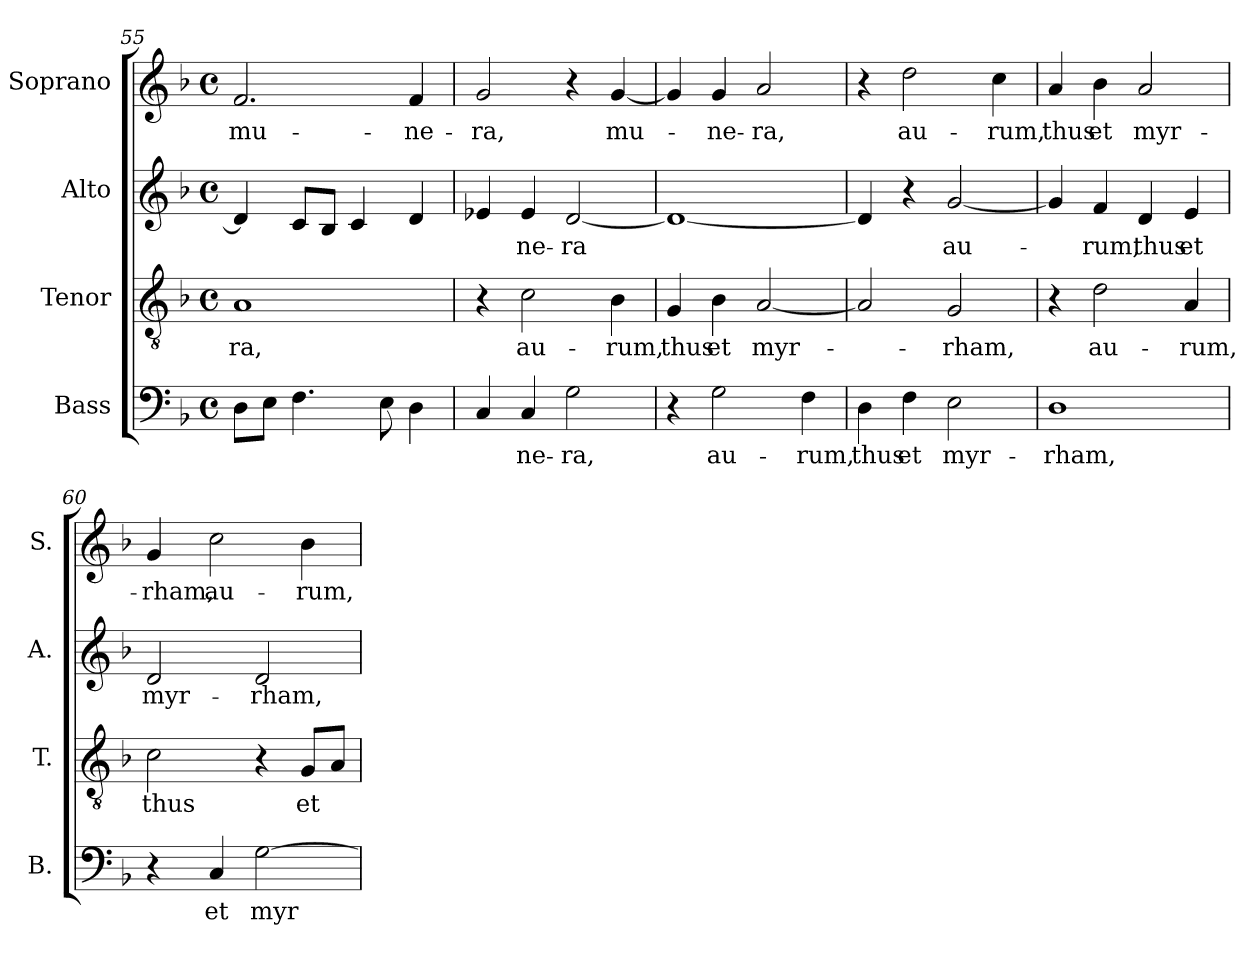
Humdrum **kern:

**kern	**text	**kern	**text	**kern	**text	**kern	**text
*part4	*part4	*part3	*part3	*part2	*part2	*part1	*part1
*staff4	*staff4	*staff3	*staff3	*staff2	*staff2	*staff1	*staff1
*I"Bass	*	*I"Tenor	*	*I"Alto	*	*I"Soprano	*
*I'B.	*	*I'T.	*	*I'A.	*	*I'S.	*
*clefF4	*	*clefGv2	*	*clefG2	*	*clefG2	*
*	*	*ITrd7c12	*	*	*	*	*
*k[b-]	*	*k[b-]	*	*k[b-]	*	*k[b-]	*
*F:	*	*F:	*	*F:	*	*F:	*
*M4/4	*	*M4/4	*	*M4/4	*	*M4/4	*
*met(c)	*	*met(c)	*	*met(c)	*	*met(c)	*
=55	=55	=55	=55	=55	=55	=55	=55
!	!	!	!LO:LY:b:color=#000000	!	!	!	!
!	!	!	!	!	!	!	!LO:LY:b:color=#000000
8Di\L	.	1AAi	-ra,	4di/]	.	2.fi/	mu-
8Ei\J	.	.	.	.	.	.	.
4.Fi\	.	.	.	8ci/L	.	.	.
.	.	.	.	8B-i/J	.	.	.
.	.	.	.	4ci/	.	.	.
8Ei\	.	.	.	.	.	.	.
!	!	!	!	!	!	!	!LO:LY:b:color=#000000
4Di\	.	.	.	4di/	.	4fi/	-ne-
=56	=56	=56	=56	=56	=56	=56	=56
!	!	!	!	!	!	!	!LO:LY:b:color=#000000
4Ci/	.	4r	.	4e-Xi/	.	2gi/	-ra,
!	!LO:LY:b:color=#000000	!	!	!	!	!	!
!	!	!	!LO:LY:b:color=#000000	!	!	!	!
!	!	!	!	!	!LO:LY:b:color=#000000	!	!
4Ci/	-ne-	2Ci\	au-	4e-i/	-ne-	.	.
!	!LO:LY:b:color=#000000	!	!	!	!	!	!
!	!	!	!	!	!LO:LY:b:color=#000000	!	!
2Gi\	-ra,	.	.	[2di/	-ra	4r	.
!	!	!	!LO:LY:b:color=#000000	!	!	!	!
!	!	!	!	!	!	!	!LO:LY:b:color=#000000
.	.	4BB-i\	-rum,	.	.	[4gi/	mu-
=57	=57	=57	=57	=57	=57	=57	=57
!	!	!	!LO:LY:b:color=#000000	!	!	!	!
4r	.	4GGi/	thus	1di_	.	4gi/]	.
!	!LO:LY:b:color=#000000	!	!	!	!	!	!
!	!	!	!LO:LY:b:color=#000000	!	!	!	!
!	!	!	!	!	!	!	!LO:LY:b:color=#000000
2Gi\	au-	4BB-i\	et	.	.	4gi/	-ne-
!	!	!	!LO:LY:b:color=#000000	!	!	!	!
!	!	!	!	!	!	!	!LO:LY:b:color=#000000
.	.	[2AAi/	myr-	.	.	2ai/	-ra,
!	!LO:LY:b:color=#000000	!	!	!	!	!	!
4Fi\	-rum,	.	.	.	.	.	.
=58	=58	=58	=58	=58	=58	=58	=58
!	!LO:LY:b:color=#000000	!	!	!	!	!	!
4Di\	thus	2AAi/]	.	4di/]	.	4r	.
!	!LO:LY:b:color=#000000	!	!	!	!	!	!
!	!	!	!	!	!	!	!LO:LY:b:color=#000000
4Fi\	et	.	.	4r	.	2ddi\	au-
!	!LO:LY:b:color=#000000	!	!	!	!	!	!
!	!	!	!LO:LY:b:color=#000000	!	!	!	!
!	!	!	!	!	!LO:LY:b:color=#000000	!	!
2Ei\	myr-	2GGi/	-rham,	[2gi/	au-	.	.
!	!	!	!	!	!	!	!LO:LY:b:color=#000000
.	.	.	.	.	.	4cci\	-rum,
!!LO:LB:g=z
=59	=59	=59	=59	=59	=59	=59	=59
!	!LO:LY:b:color=#000000	!	!	!	!	!	!
!	!	!	!	!	!	!	!LO:LY:b:color=#000000
1Di	-rham,	4r	.	4gi/]	.	4ai/	thus
!	!	!	!LO:LY:b:color=#000000	!	!	!	!
!	!	!	!	!	!LO:LY:b:color=#000000	!	!
!	!	!	!	!	!	!	!LO:LY:b:color=#000000
.	.	2Di\	au-	4fi/	-rum,	4b-i\	et
!	!	!	!	!	!LO:LY:b:color=#000000	!	!
!	!	!	!	!	!	!	!LO:LY:b:color=#000000
.	.	.	.	4di/	thus	2ai/	myr-
!	!	!	!LO:LY:b:color=#000000	!	!	!	!
!	!	!	!	!	!LO:LY:b:color=#000000	!	!
.	.	4AAi/	-rum,	4ei/	et	.	.
=60	=60	=60	=60	=60	=60	=60	=60
!	!	!	!LO:LY:b:color=#000000	!	!	!	!
!	!	!	!	!	!LO:LY:b:color=#000000	!	!
!	!	!	!	!	!	!	!LO:LY:b:color=#000000
4r	.	2Ci\	thus	2di/	myr-	4gi/	-rham,
!	!LO:LY:b:color=#000000	!	!	!	!	!	!
!	!	!	!	!	!	!	!LO:LY:b:color=#000000
4Ci/	et	.	.	.	.	2cci\	au-
!	!LO:LY:b:color=#000000	!	!	!	!	!	!
!	!	!	!	!	!LO:LY:b:color=#000000	!	!
[2Gi\	myr-	4r	.	2di/	-rham,	.	.
!	!	!	!LO:LY:b:color=#000000	!	!	!	!
!	!	!	!	!	!	!	!LO:LY:b:color=#000000
.	.	8GGi/L	et	.	.	4b-i\	-rum,
.	.	8AAi/J	.	.	.	.	.
=	=	=	=	=	=	=	=
*-	*-	*-	*-	*-	*-	*-	*-
